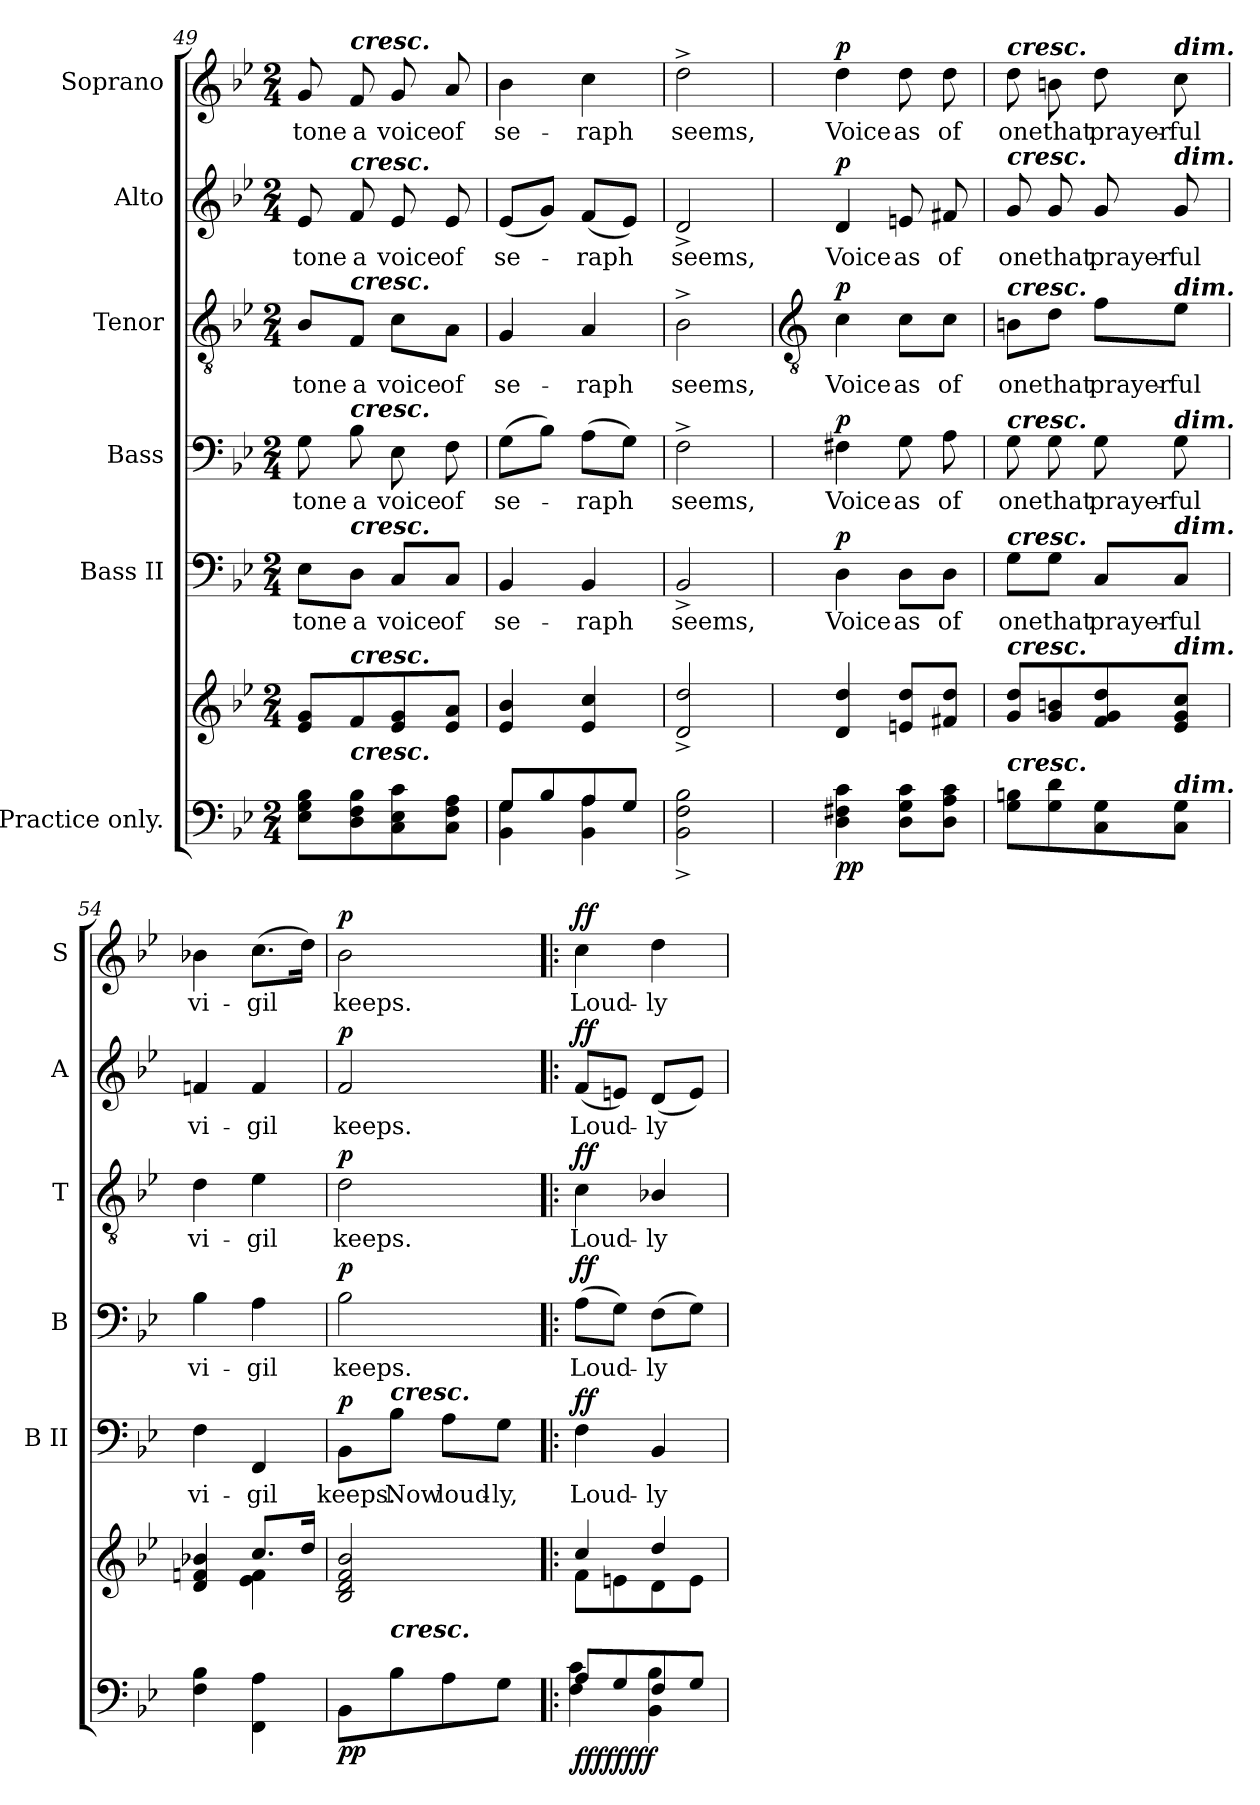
**kern	**kern	**dynam	**kern	**text	**dynam	**kern	**text	**dynam	**kern	**text	**dynam	**kern	**text	**dynam	**kern	**text	**dynam
*part6	*part6	*part6	*part5	*part5	*part5	*part4	*part4	*part4	*part3	*part3	*part3	*part2	*part2	*part2	*part1	*part1	*part1
*staff7	*staff6	*staff6/7	*staff5	*staff5	*staff5	*staff4	*staff4	*staff4	*staff3	*staff3	*staff3	*staff2	*staff2	*staff2	*staff1	*staff1	*staff1
*I"Practice only.	*	*	*I"Bass II	*	*	*I"Bass	*	*	*I"Tenor	*	*	*I"Alto	*	*	*I"Soprano	*	*
*	*	*	*I'B II	*	*	*I'B	*	*	*I'T	*	*	*I'A	*	*	*I'S	*	*
*clefF4	*clefG2	*	*clefF4	*	*	*clefF4	*	*	*clefGv2	*	*	*clefG2	*	*	*clefG2	*	*
*k[b-e-]	*k[b-e-]	*	*k[b-e-]	*	*	*k[b-e-]	*	*	*k[b-e-]	*	*	*k[b-e-]	*	*	*k[b-e-]	*	*
*B-:	*B-:	*	*B-:	*	*	*B-:	*	*	*B-:	*	*	*B-:	*	*	*B-:	*	*
*M2/4	*M2/4	*	*M2/4	*	*	*M2/4	*	*	*M2/4	*	*	*M2/4	*	*	*M2/4	*	*
=49	=49	=49	=49	=49	=49	=49	=49	=49	=49	=49	=49	=49	=49	=49	=49	=49	=49
!LO:N:vis=1	!	!	!	!LO:LY:b	!	!	!LO:LY:b	!	!	!LO:LY:b	!	!	!LO:LY:b	!	!	!LO:LY:b	!
*^	*	*	*	*	*	*	*	*	*	*	*	*	*	*	*	*	*
2ryy	8E-\ 8G\ 8B-\L	8e- 8gL	.	8E-\L	tone	.	8G	tone	.	8B-/L	tone	.	8e-	tone	.	8g	tone	.
!	!	!	!	!	!	!	!	!	!	!	!	!	!	!	!	!LO:TX:a:Bi:t=cresc.	!	!
!	!	!	!	!	!	!	!	!	!	!	!	!	!LO:TX:a:Bi:t=cresc.	!	!	!	!	!
!	!	!	!	!	!	!	!	!	!	!LO:TX:a:Bi:t=cresc.	!	!	!	!	!	!	!	!
!	!	!	!	!	!	!	!LO:TX:a:Bi:t=cresc.	!	!	!	!	!	!	!	!	!	!	!
!	!	!	!	!LO:TX:a:Bi:t=cresc.	!	!	!	!	!	!	!	!	!	!	!	!	!	!
!	!	!LO:TX:a:Bi:t=cresc.	!	!	!	!	!	!	!	!	!	!	!	!	!	!	!	!
!	!LO:TX:a:Bi:t=cresc.	!	!	!	!	!	!	!	!	!	!	!	!	!	!	!	!	!
!	!	!	!	!	!LO:LY:b	!	!	!LO:LY:b	!	!	!LO:LY:b	!	!	!LO:LY:b	!	!	!LO:LY:b	!
.	8D/ 8F/ 8B-/	8f	.	8D\J	a	.	8B-	a	.	8F/J	a	.	8f	a	.	8f	a	.
!	!	!	!	!	!LO:LY:b	!	!	!LO:LY:b	!	!	!LO:LY:b	!	!	!LO:LY:b	!	!	!LO:LY:b	!
.	8C\ 8E-\ 8c\	8e- 8g	.	8C/L	voice	.	8E-	voice	.	8c\L	voice	.	8e-	voice	.	8g	voice	.
!	!	!	!	!	!LO:LY:b	!	!	!LO:LY:b	!	!	!LO:LY:b	!	!	!LO:LY:b	!	!	!LO:LY:b	!
.	8C\ 8F\ 8A\J	8e- 8aJ	.	8C/J	of	.	8F	of	.	8A\J	of	.	8e-	of	.	8a	of	.
=50	=50	=50	=50	=50	=50	=50	=50	=50	=50	=50	=50	=50	=50	=50	=50	=50	=50	=50
!	!	!	!	!	!LO:LY:b	!	!	!LO:LY:b	!	!	!LO:LY:b	!	!	!LO:LY:b	!	!	!LO:LY:b	!
8G/L	4BB-\ 4G\	4e- 4b-	.	4BB-	se-	.	(>8GL	se-	.	4G	se-	.	(<8e-L	se-	.	4b-	se-	.
8B-/	.	.	.	.	.	.	8B-J)	.	.	.	.	.	8gJ)	.	.	.	.	.
!	!	!	!	!	!LO:LY:b	!	!	!LO:LY:b	!	!	!LO:LY:b	!	!	!LO:LY:b	!	!	!LO:LY:b	!
8A/	4BB-\ 4A\	4e- 4cc	.	4BB-	-raph	.	(>8AL	raph	.	4A	-raph	.	(<8fL	raph	.	4cc	-raph	.
8G/J	.	.	.	.	.	.	8GJ)	.	.	.	.	.	8e-J)	.	.	.	.	.
=51	=51	=51	=51	=51	=51	=51	=51	=51	=51	=51	=51	=51	=51	=51	=51	=51	=51	=51
!	!	!	!	!	!LO:LY:b	!	!	!LO:LY:b	!	!	!LO:LY:b	!	!	!LO:LY:b	!	!	!LO:LY:b	!
2ryy	2BB-\^ 2F\^ 2B-\^	2d^ 2dd^	.	2BB-^	seems,	.	2F^	seems,	.	2B-^	seems,	.	2d^	seems,	.	2dd^	seems,	.
!!LO:LB:g=z
=52	=52	=52	=52	=52	=52	=52	=52	=52	=52	=52	=52	=52	=52	=52	=52	=52	=52	=52
*	*	*	*	*	*	*	*	*	*	*clefGv2	*	*	*	*	*	*	*	*
*	*	*^	*	*	*	*	*	*	*	*	*	*	*	*	*	*	*	*
!LO:N:vis=1	!	!	!LO:N:vis=1	!LO:DY:b=2	!	!LO:LY:b	!	!	!LO:LY:b	!	!	!LO:LY:b	!	!	!LO:LY:b	!	!	!LO:LY:b	!
!	!	!	!	!LO:DY:n=1:b	!	!	!LO:DY:b	!	!	!LO:DY:b	!	!	!LO:DY:b	!	!	!LO:DY:b	!	!	!LO:DY:b
2ryy	4D\ 4F#X\ 4c\	4d 4dd	2ryy	p p	4D	Voice	p	4F#X	Voice	p	4c	Voice	p	4d	Voice	p	4dd	Voice	p
!	!	!	!	!	!	!LO:LY:b	!	!	!LO:LY:b	!	!	!LO:LY:b	!	!	!LO:LY:b	!	!	!LO:LY:b	!
.	8D\ 8G\ 8c\L	8en 8ddL	.	.	8D\L	as	.	8G	as	.	8c\L	as	.	8en	as	.	8dd	as	.
!	!	!	!	!	!	!LO:LY:b	!	!	!LO:LY:b	!	!	!LO:LY:b	!	!	!LO:LY:b	!	!	!LO:LY:b	!
.	8D\ 8A\ 8c\J	8f#X 8ddJ	.	.	8D\J	of	.	8A	of	.	8c\J	of	.	8f#X	of	.	8dd	of	.
=53	=53	=53	=53	=53	=53	=53	=53	=53	=53	=53	=53	=53	=53	=53	=53	=53	=53	=53	=53
!	!	!	!	!	!	!	!	!	!	!	!	!	!	!	!	!	!LO:TX:a:Bi:t=cresc.	!	!
!	!	!	!	!	!	!	!	!	!	!	!	!	!	!LO:TX:a:Bi:t=cresc.	!	!	!	!	!
!	!	!	!	!	!	!	!	!	!	!	!LO:TX:a:Bi:t=cresc.	!	!	!	!	!	!	!	!
!	!	!	!	!	!	!	!	!LO:TX:a:Bi:t=cresc.	!	!	!	!	!	!	!	!	!	!	!
!	!	!	!	!	!LO:TX:a:Bi:t=cresc.	!	!	!	!	!	!	!	!	!	!	!	!	!	!
!	!	!LO:TX:a:Bi:t=cresc.	!	!	!	!	!	!	!	!	!	!	!	!	!	!	!	!	!
!LO:TX:a:Bi:t=cresc.	!	!	!	!	!	!	!	!	!	!	!	!	!	!	!	!	!	!	!
!LO:N:vis=1	!	!	!LO:N:vis=1	!	!	!LO:LY:b	!	!	!LO:LY:b	!	!	!LO:LY:b	!	!	!LO:LY:b	!	!	!LO:LY:b	!
2ryy	8G\ 8Bn\L	8g 8ddL	2ryy	.	8G\L	one	.	8G	one	.	8Bn\L	one	.	8g	one	.	8dd	one	.
!	!	!	!	!	!	!LO:LY:b	!	!	!LO:LY:b	!	!	!LO:LY:b	!	!	!LO:LY:b	!	!	!LO:LY:b	!
.	8G\ 8d\	8g 8bn	.	.	8G\J	that	.	8G	that	.	8d\J	that	.	8g	that	.	8bn	that	.
!	!	!	!	!	!	!LO:LY:b	!	!	!LO:LY:b	!	!	!LO:LY:b	!	!	!LO:LY:b	!	!	!LO:LY:b	!
.	8C\ 8G\	8f 8g 8dd	.	.	8C/L	prayer-	.	8G	prayer-	.	8f\L	prayer-	.	8g	prayer-	.	8dd	prayer-	.
!	!	!	!	!	!	!	!	!	!	!	!	!	!	!	!	!	!LO:TX:a:Bi:t=dim.	!	!
!	!	!	!	!	!	!	!	!	!	!	!	!	!	!LO:TX:a:Bi:t=dim.	!	!	!	!	!
!	!	!	!	!	!	!	!	!	!	!	!LO:TX:a:Bi:t=dim.	!	!	!	!	!	!	!	!
!	!	!	!	!	!	!	!	!LO:TX:a:Bi:t=dim.	!	!	!	!	!	!	!	!	!	!	!
!	!	!	!	!	!LO:TX:a:Bi:t=dim.	!	!	!	!	!	!	!	!	!	!	!	!	!	!
!	!	!LO:TX:a:Bi:t=dim.	!	!	!	!	!	!	!	!	!	!	!	!	!	!	!	!	!
!	!LO:TX:a:Bi:t=dim.	!	!	!	!	!	!	!	!	!	!	!	!	!	!	!	!	!	!
!	!	!	!	!	!	!LO:LY:b	!	!	!LO:LY:b	!	!	!LO:LY:b	!	!	!LO:LY:b	!	!	!LO:LY:b	!
.	8C\ 8G\J	8e- 8g 8ccJ	.	.	8C/J	-ful	.	8G	-ful	.	8e-\J	-ful	.	8g	-ful	.	8cc	-ful	.
=54	=54	=54	=54	=54	=54	=54	=54	=54	=54	=54	=54	=54	=54	=54	=54	=54	=54	=54	=54
!LO:N:vis=1	!	!	!	!	!	!LO:LY:b	!	!	!LO:LY:b	!	!	!LO:LY:b	!	!	!LO:LY:b	!	!	!LO:LY:b	!
2ryy	4F\ 4B-\	4d 4fn 4b-X	4ryy	.	4F	vi-	.	4B-	vi-	.	4d	vi-	.	4fn	vi-	.	4b-X	vi-	.
!	!	!	!	!	!	!LO:LY:b	!	!	!LO:LY:b	!	!	!LO:LY:b	!	!	!LO:LY:b	!	!	!LO:LY:b	!
.	4FF\ 4A\	8.cc/L	4e-\ 4f\	.	4FF	-gil	.	4A	-gil	.	4e-	-gil	.	4f	-gil	.	(>8.ccL	-gil	.
.	.	16dd/J	.	.	.	.	.	.	.	.	.	.	.	.	.	.	16ddJ)	.	.
=55	=55	=55	=55	=55	=55	=55	=55	=55	=55	=55	=55	=55	=55	=55	=55	=55	=55	=55	=55
!LO:N:vis=1	!	!	!LO:N:vis=1	!LO:DY:b=2	!	!LO:LY:b	!	!	!LO:LY:b	!	!	!LO:LY:b	!	!	!LO:LY:b	!	!	!LO:LY:b	!
!	!	!	!	!LO:DY:n=1:b	!	!	!LO:DY:b	!	!	!LO:DY:b	!	!	!LO:DY:b	!	!	!LO:DY:b	!	!	!LO:DY:b
2ryy	8BB-\L	2B- 2d 2f 2b-	2ryy	p p	8BB-\L	keeps.	p	2B-	keeps.	p	2d	keeps.	p	2f	keeps.	p	2b-	keeps.	p
!	!	!	!	!	!LO:TX:a:Bi:t=cresc.	!	!	!	!	!	!	!	!	!	!	!	!	!	!
!	!LO:TX:a:Bi:t=cresc.	!	!	!	!	!	!	!	!	!	!	!	!	!	!	!	!	!	!
!	!	!	!	!	!	!LO:LY:b	!	!	!	!	!	!	!	!	!	!	!	!	!
.	8B-\	.	.	.	8B-\J	Now	.	.	.	.	.	.	.	.	.	.	.	.	.
!	!	!	!	!	!	!LO:LY:b	!	!	!	!	!	!	!	!	!	!	!	!	!
.	8A\	.	.	.	8A\L	loud-	.	.	.	.	.	.	.	.	.	.	.	.	.
!	!	!	!	!	!	!LO:LY:b	!	!	!	!	!	!	!	!	!	!	!	!	!
.	8G\J	.	.	.	8G\J	-ly,	.	.	.	.	.	.	.	.	.	.	.	.	.
=56!|:	=56!|:	=56!|:	=56!|:	=56!|:	=56!|:	=56!|:	=56!|:	=56!|:	=56!|:	=56!|:	=56!|:	=56!|:	=56!|:	=56!|:	=56!|:	=56!|:	=56!|:	=56!|:	=56!|:
!	!	!	!	!LO:DY:b=2	!	!LO:LY:b	!	!	!LO:LY:b	!	!	!LO:LY:b	!	!	!LO:LY:b	!	!	!LO:LY:b	!
!	!	!	!	!LO:DY:n=1:b=2	!	!	!	!	!	!	!	!	!	!	!	!	!	!	!
!	!	!	!	!LO:DY:n=2:b	!	!	!	!	!	!	!	!	!	!	!	!	!	!	!
!	!	!	!	!LO:DY:n=3:b	!	!	!LO:DY:b	!	!	!LO:DY:b	!	!	!LO:DY:b	!	!	!LO:DY:b	!	!	!LO:DY:b
8A/L	4F\ 4c\	4cc/	8f\L	ff ff ff ff	4F	Loud-	ff	(>8AL	Loud-	ff	4c	Loud-	ff	(<8fL	Loud-	ff	4cc	Loud-	ff
8G/	.	.	8en\	.	.	.	.	8GJ)	.	.	.	.	.	8enJ)	.	.	.	.	.
!	!	!	!	!	!	!LO:LY:b	!	!	!LO:LY:b	!	!	!LO:LY:b	!	!	!LO:LY:b	!	!	!LO:LY:b	!
8F/	4BB-\ 4B-\	4dd/	8d\	.	4BB-	-ly	.	(>8FL	ly	.	4B-X/	-ly	.	(<8dL	ly	.	4dd	-ly	.
8G/J	.	.	8e\J	.	.	.	.	8GJ)	.	.	.	.	.	8eJ)	.	.	.	.	.
*v	*v	*	*	*	*	*	*	*	*	*	*	*	*	*	*	*	*	*	*
*	*v	*v	*	*	*	*	*	*	*	*	*	*	*	*	*	*	*	*
=	=	=	=	=	=	=	=	=	=	=	=	=	=	=	=	=	=
*-	*-	*-	*-	*-	*-	*-	*-	*-	*-	*-	*-	*-	*-	*-	*-	*-	*-
